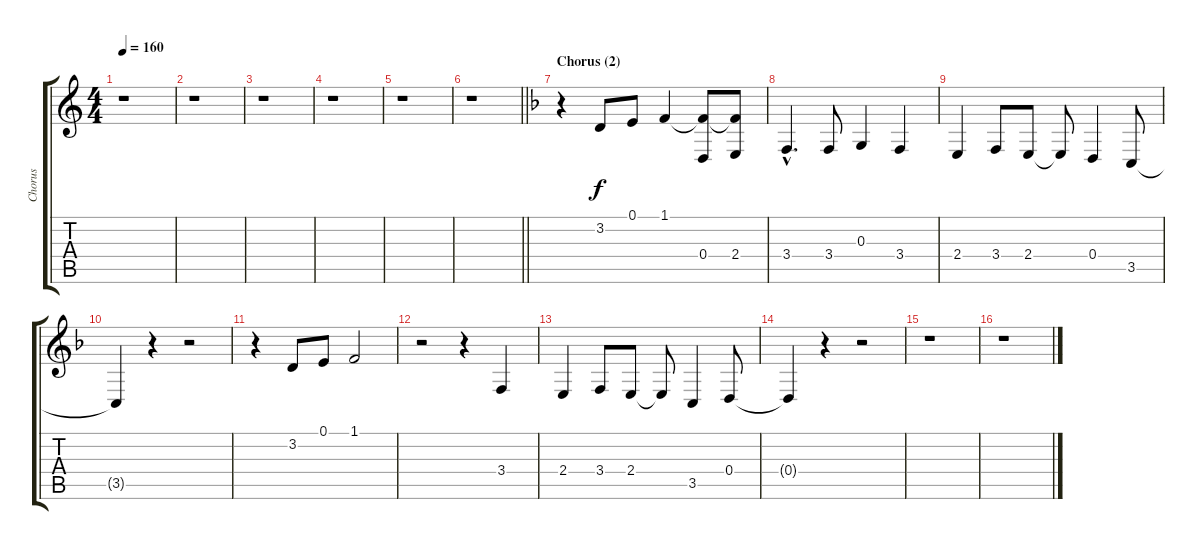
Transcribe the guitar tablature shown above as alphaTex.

\track ("Chorus" "Chorus") {instrument sopranosax}
\staff {score tabs}
\tuning (E4 B3 G3 D3 A2 E2) {hide}
\ts (4 4)
\tempo 160
\clef g2
\ks c
r.1{dy f} |
r.1 |
r.1 |
r.1 |
r.1 |
\barLineRight lightlight
r.1 |
\section ("" "Chorus (2)")
\ks f
r.4 3.2.8 0.1.8 1.1.4 (1.1{t} 0.4).8 (1.1{t} 2.4).8 |
3.4{hac}.4{d} 3.4.8 0.3.4 3.4.4 |
2.4.4 3.4.8 2.4.8 2.4{t}.8 0.4.4 3.5.8 |
3.5{t}.4 r.4 r.2 |
r.4 3.2.8 0.1.8 1.1.2 |
r.2 r.4 3.4.4 |
2.4.4 3.4.8 2.4.8 2.4{t}.8 3.5.4 0.4.8 |
0.4{t}.4 r.4 r.2 |
r.1 |
r.1
